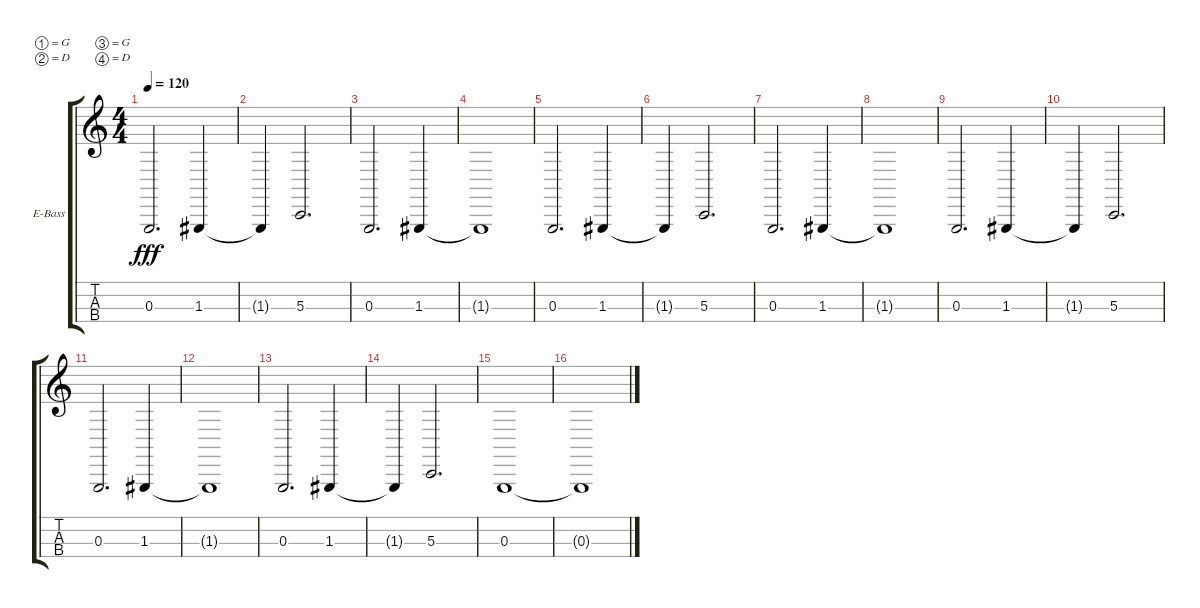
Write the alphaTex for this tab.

\bracketExtendMode groupsimilarinstruments
\firstSystemTrackNameOrientation horizontal
\otherSystemsTrackNameOrientation horizontal
\track ("James" "E-Bass") {instrument electricbassfinger}
\staff {score tabs}
\tuning (G1 D1 G0 D0)
\ts (4 4)
\tempo 120
\clef g2
\ks c
0.3.2{d dy fff} 1.3.4 |
1.3{t}.4 5.3.2{d} |
0.3.2{d} 1.3.4 |
1.3{t}.1 |
0.3.2{d} 1.3.4 |
1.3{t}.4 5.3.2{d} |
0.3.2{d} 1.3.4 |
1.3{t}.1 |
0.3.2{d} 1.3.4 |
1.3{t}.4 5.3.2{d} |
0.3.2{d} 1.3.4 |
1.3{t}.1 |
0.3.2{d} 1.3.4 |
1.3{t}.4 5.3.2{d} |
0.3.1 |
0.3{t}.1
